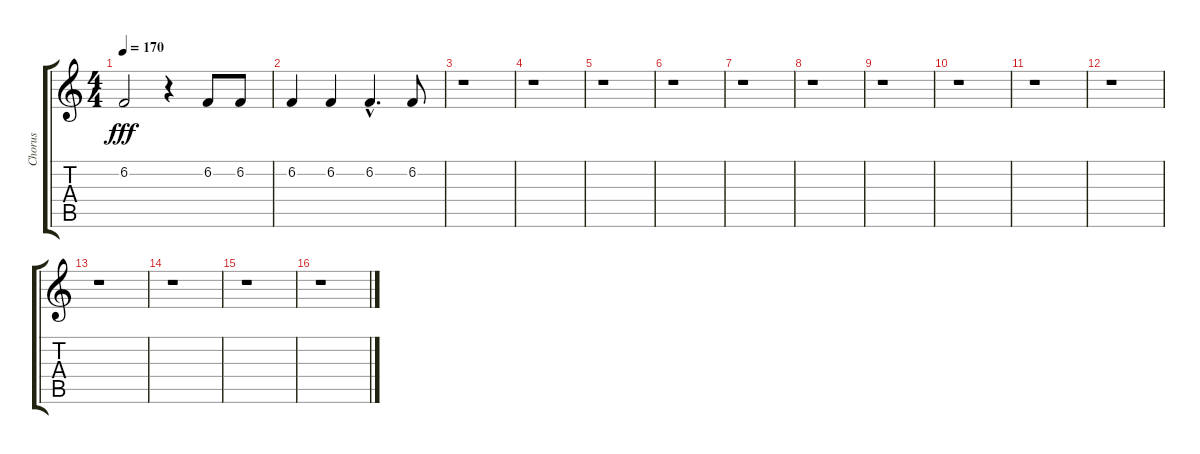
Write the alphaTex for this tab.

\track ("Chorus" "Chorus") {instrument lead8bassandlead}
\staff {score tabs}
\tuning (E4 B3 G3 D3 A2 E2) {hide}
\ts (4 4)
\tempo 170
\clef g2
\ks c
6.2.2{dy fff} r.4 6.2.8 6.2.8 |
6.2.4 6.2.4 6.2{hac}.4{d} 6.2.8 |
r.1 |
r.1 |
r.1 |
r.1 |
r.1 |
r.1 |
r.1 |
r.1 |
r.1 |
r.1 |
r.1 |
r.1 |
r.1 |
r.1
